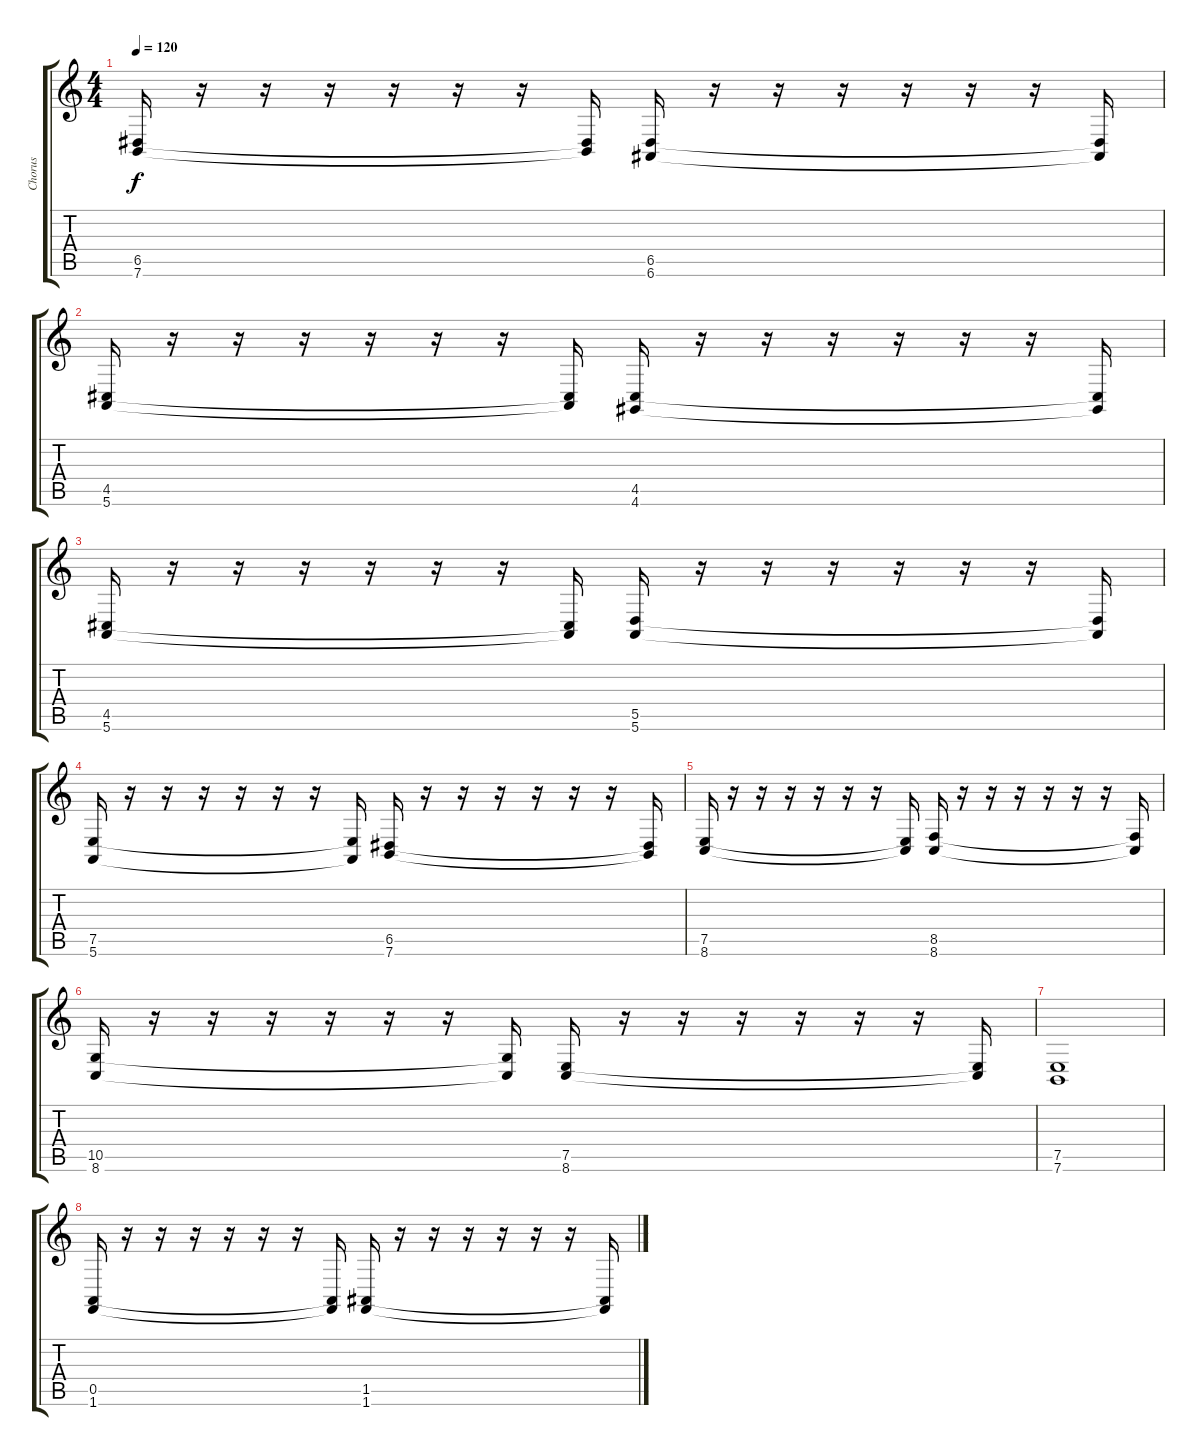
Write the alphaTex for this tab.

\track ("Chorus" "Chorus") {instrument tremolostrings}
\staff {score tabs}
\tuning (E4 B3 G3 D3 A2 E2) {hide}
\ts (4 4)
\tempo 120
\clef g2
\ks c
(6.5 7.6).16{dy f} r.16 r.16 r.16 r.16 r.16 r.16 (6.5{t} 7.6{t}).16 (6.5 6.6).16 r.16 r.16 r.16 r.16 r.16 r.16 (6.5{t} 6.6{t}).16 |
(4.5 5.6).16 r.16 r.16 r.16 r.16 r.16 r.16 (4.5{t} 5.6{t}).16 (4.5 4.6).16 r.16 r.16 r.16 r.16 r.16 r.16 (4.5{t} 4.6{t}).16 |
(4.5 5.6).16 r.16 r.16 r.16 r.16 r.16 r.16 (4.5{t} 5.6{t}).16 (5.5 5.6).16 r.16 r.16 r.16 r.16 r.16 r.16 (5.5{t} 5.6{t}).16 |
(7.5 5.6).16 r.16 r.16 r.16 r.16 r.16 r.16 (7.5{t} 5.6{t}).16 (6.5 7.6).16 r.16 r.16 r.16 r.16 r.16 r.16 (6.5{t} 7.6{t}).16 |
(7.5 8.6).16 r.16 r.16 r.16 r.16 r.16 r.16 (7.5{t} 8.6{t}).16 (8.5 8.6).16 r.16 r.16 r.16 r.16 r.16 r.16 (8.5{t} 8.6{t}).16 |
(10.5 8.6).16 r.16 r.16 r.16 r.16 r.16 r.16 (10.5{t} 8.6{t}).16 (7.5 8.6).16 r.16 r.16 r.16 r.16 r.16 r.16 (7.5{t} 8.6{t}).16 |
(7.5 7.6).1 |
(0.5 1.6).16 r.16 r.16 r.16 r.16 r.16 r.16 (0.5{t} 1.6{t}).16 (1.5 1.6).16 r.16 r.16 r.16 r.16 r.16 r.16 (1.5{t} 1.6{t}).16
